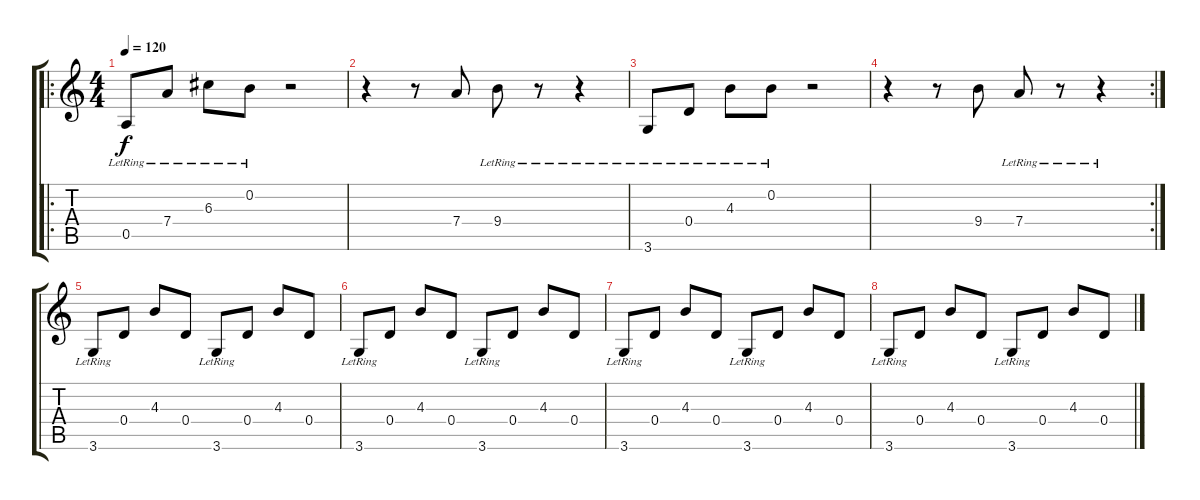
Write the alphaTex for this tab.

\track "" {instrument acousticguitarnylon}
\staff {score tabs}
\tuning (E4 B3 G3 D3 A2 E2) {hide}
\ro
\ts (4 4)
\tempo 120
\clef g2
\ks c
0.5{lr}.8{dy f} 7.4{lr}.8 6.3{lr}.8 0.2{lr}.8 r.2 |
r.4 r.8 7.4.8 9.4{lr}.8 r.8 r.4 |
3.6{lr}.8 0.4{lr}.8 4.3{lr}.8 0.2{lr}.8 r.2 |
\rc 2
r.4 r.8 9.4.8 7.4{lr}.8 r.8 r.4 |
3.6{lr}.8{volume 6} 0.4.8 4.3.8 0.4.8 3.6{lr}.8 0.4.8 4.3.8 0.4.8 |
3.6{lr}.8 0.4.8 4.3.8 0.4.8 3.6{lr}.8 0.4.8 4.3.8 0.4.8 |
3.6{lr}.8{volume 0} 0.4.8 4.3.8 0.4.8 3.6{lr}.8 0.4.8 4.3.8 0.4.8 |
3.6{lr}.8 0.4.8 4.3.8 0.4.8 3.6{lr}.8 0.4.8 4.3.8 0.4.8
